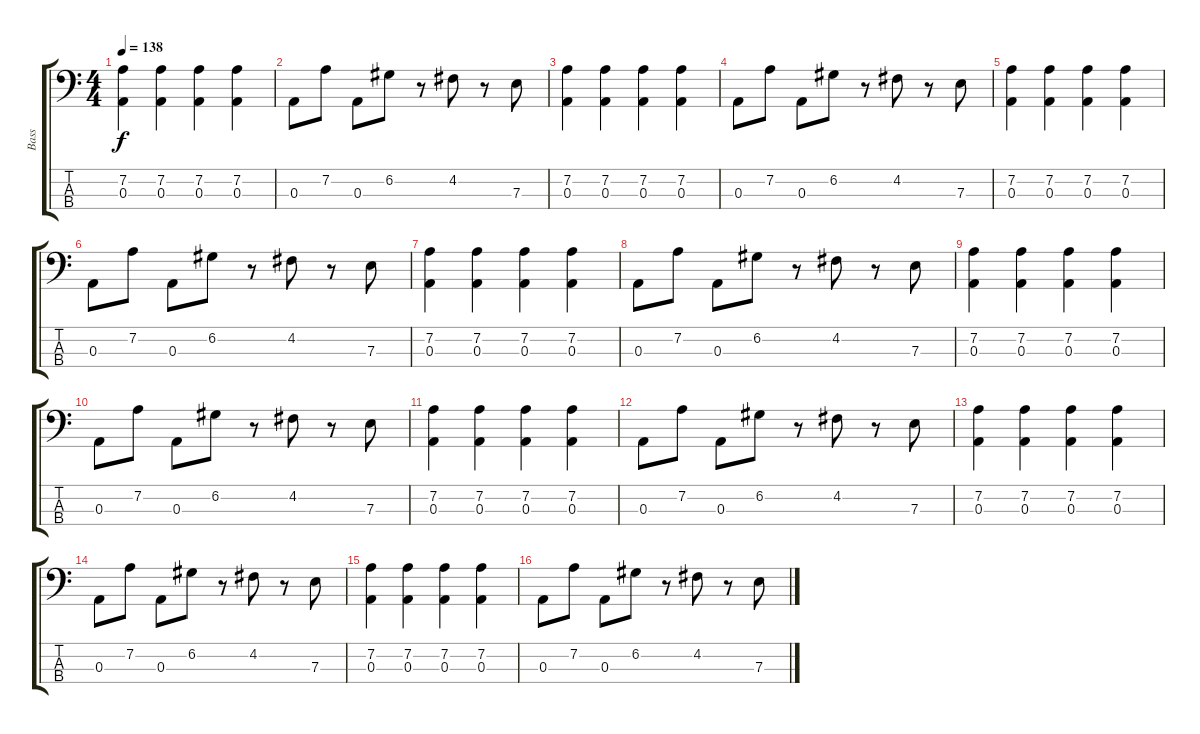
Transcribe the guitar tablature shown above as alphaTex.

\track ("Bass" "Bass") {instrument electricbasspick}
\staff {score tabs}
\tuning (G2 D2 A1 E1) {hide}
\ts (4 4)
\tempo 138
\clef f4
\ks c
(7.2 0.3).4{dy f} (7.2 0.3).4 (7.2 0.3).4 (7.2 0.3).4 |
0.3.8 7.2.8 0.3.8 6.2.8 r.8 4.2.8 r.8 7.3.8 |
(7.2 0.3).4 (7.2 0.3).4 (7.2 0.3).4 (7.2 0.3).4 |
0.3.8 7.2.8 0.3.8 6.2.8 r.8 4.2.8 r.8 7.3.8 |
(7.2 0.3).4 (7.2 0.3).4 (7.2 0.3).4 (7.2 0.3).4 |
0.3.8 7.2.8 0.3.8 6.2.8 r.8 4.2.8 r.8 7.3.8 |
(7.2 0.3).4 (7.2 0.3).4 (7.2 0.3).4 (7.2 0.3).4 |
0.3.8 7.2.8 0.3.8 6.2.8 r.8 4.2.8 r.8 7.3.8 |
(7.2 0.3).4 (7.2 0.3).4 (7.2 0.3).4 (7.2 0.3).4 |
0.3.8 7.2.8 0.3.8 6.2.8 r.8 4.2.8 r.8 7.3.8 |
(7.2 0.3).4 (7.2 0.3).4 (7.2 0.3).4 (7.2 0.3).4 |
0.3.8 7.2.8 0.3.8 6.2.8 r.8 4.2.8 r.8 7.3.8 |
(7.2 0.3).4 (7.2 0.3).4 (7.2 0.3).4 (7.2 0.3).4 |
0.3.8 7.2.8 0.3.8 6.2.8 r.8 4.2.8 r.8 7.3.8 |
(7.2 0.3).4 (7.2 0.3).4 (7.2 0.3).4 (7.2 0.3).4 |
0.3.8 7.2.8 0.3.8 6.2.8 r.8 4.2.8 r.8 7.3.8
